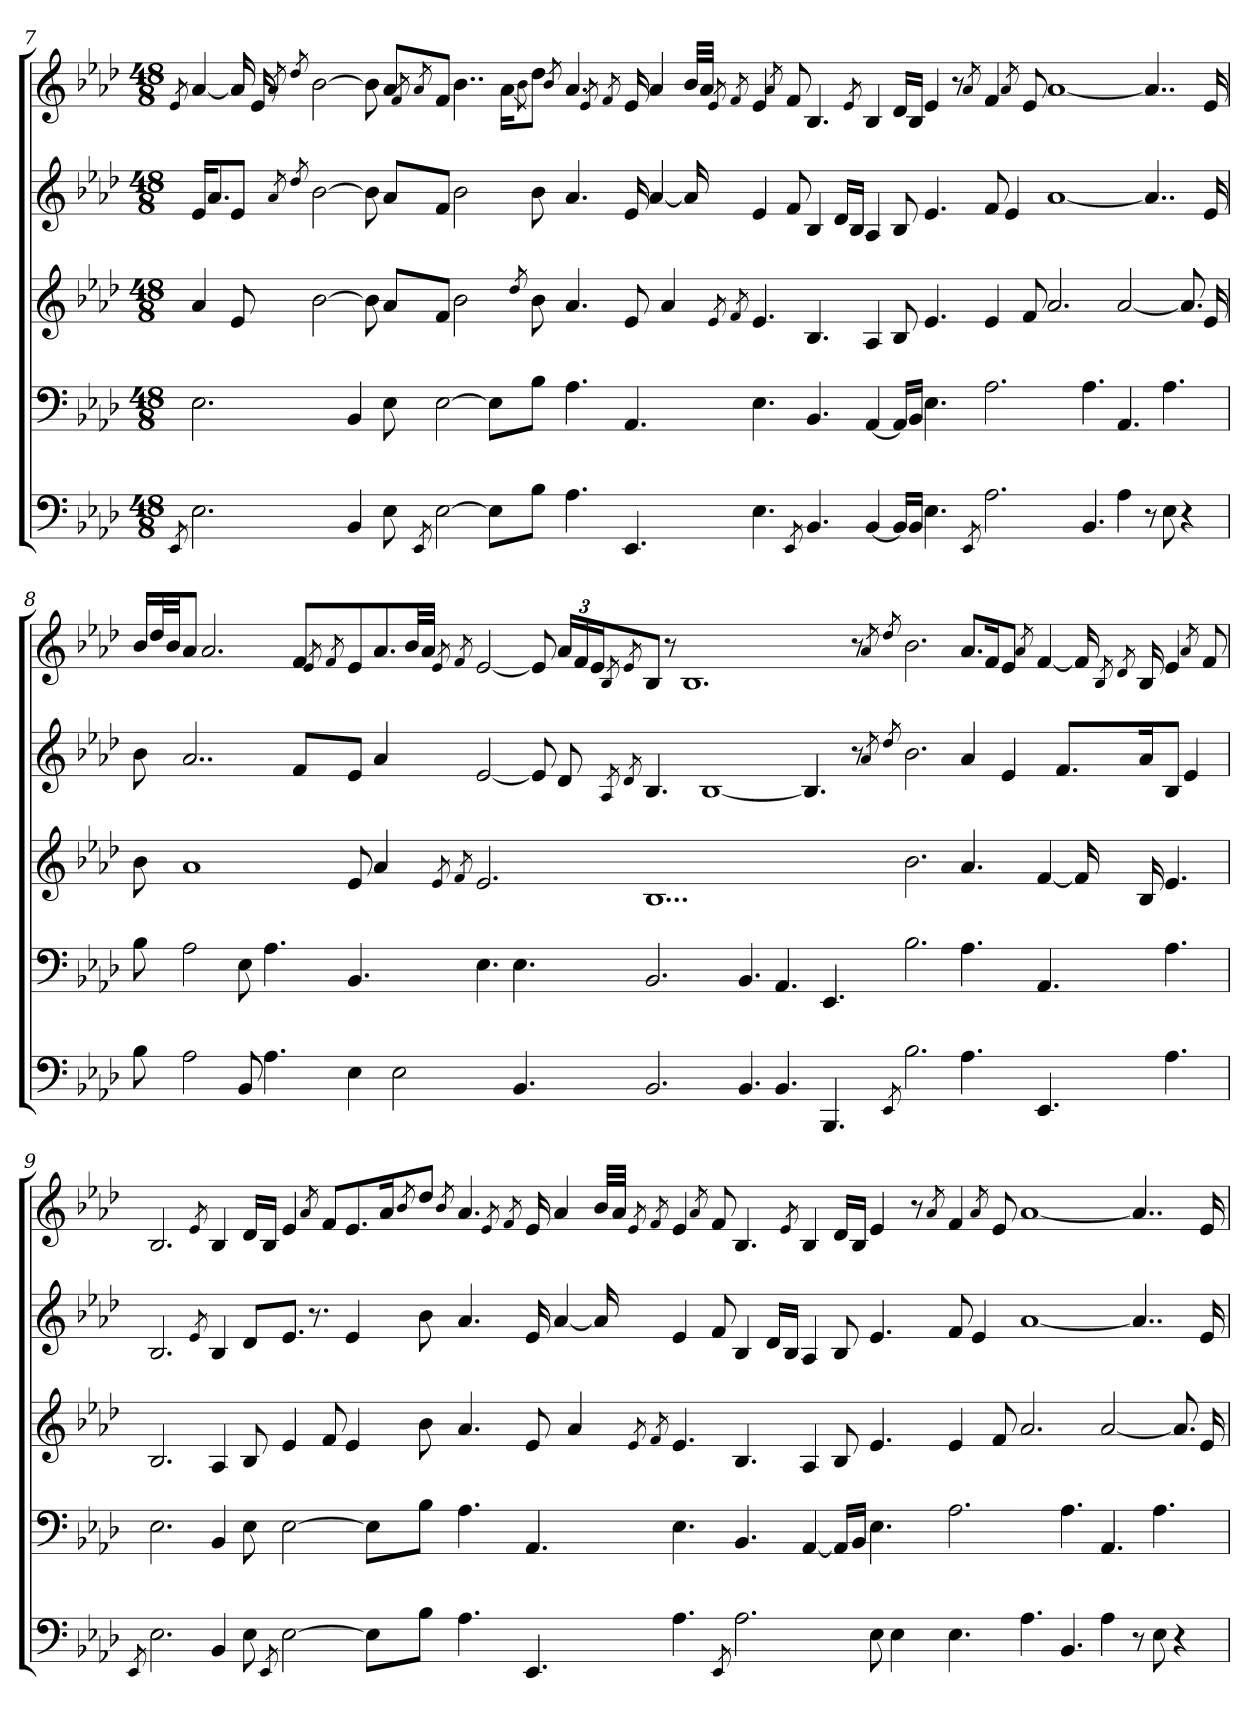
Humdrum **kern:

**kern	**kern	**kern	**kern	**kern
*part5	*part4	*part3	*part2	*part1
*staff5	*staff4	*staff3	*staff2	*staff1
*clefF4	*clefF4	*clefG2	*clefG2	*clefG2
*k[b-e-a-d-]	*k[b-e-a-d-]	*k[b-e-a-d-]	*k[b-e-a-d-]	*k[b-e-a-d-]
*M48/8	*M48/8	*M48/8	*M48/8	*M48/8
=7	=7	=7	=7	=7
8qEE-	.	.	.	8qe-
2.E-	2.E-	4a-	16e-/KL	[4a-
.	.	.	8.a-/	.
.	.	8e-	8e-/J	16a-]
.	.	.	.	16e-
.	.	.	8qa-	8qa-
.	.	.	8qdd-	8qdd-
.	.	[2b-	[2b-	[2b-
4BB-	4BB-	.	.	.
.	.	8b-]	8b-]	8b-]
8E-	8E-	8a-/L	8a-/L	8a-/L
.	.	.	.	8qf/
8qEE-	.	.	.	8qa-/
[2E-	[2E-	8f/J	8f/J	8f/J
.	.	2b-	2b-	4..b-
8E-\L]	8E-\L]	.	.	.
.	.	.	.	16a-\KL
.	.	8qdd-	.	8qb-\
8B-\J	8B-\J	8b-	8b-	8dd-\J
.	.	.	.	8qb-
4.A-	4.A-	4.a-	4.a-	4.a-
.	.	.	.	8qe-
.	.	.	.	8qf
4.EE-	4.AA-	8e-	16e-	16e-
.	.	.	[4a-	4a-
.	.	4a-	.	.
.	.	.	16a-]	32b-/LLL
.	.	.	.	32a-/JJJ
.	.	8qe-	.	8qe-
.	.	8qf	.	8qf
4.E-	4.E-	4.e-	4e-	4e-
.	.	.	.	8qa-
.	.	.	8f	8f
8qEE-	.	.	.	.
4.BB-	4.BB-	4.B-	4B-	4.B-
.	.	.	16d-/LL	.
.	.	.	16B-/JJ	.
.	.	.	.	8qe-
[4BB-	[4AA-	4A-	4A-	4B-
16BB-/LL]	16AA-/LL]	8B-	8B-	16d-/LL
16BB-/JJ	16BB-/JJ	.	.	16B-/JJ
4.E-	4.E-	4.e-	4.e-	4e-
.	.	.	.	8r
8qEE-	.	.	.	8qa-
2.A-	2.A-	4e-	8f	4f
.	.	.	4e-	.
.	.	.	.	8qa-
.	.	8f	.	8e-
.	.	2.a-	[1a-	[1a-
4.BB-	4.A-	.	.	.
4A-	4.AA-	[2a-	.	.
8r	.	.	4..a-]	4..a-]
8E-	4.A-	.	.	.
4r	.	8.a-]	.	.
.	.	16e-	16e-	16e-
=8	=8	=8	=8	=8
8B-	8B-	8b-	8b-	16b-/LL
.	.	.	.	32dd-/L
.	.	.	.	32b-/JJ
2A-	2A-	1a-	2..a-	8a-/J
.	.	.	.	2.a-
8BB-	8E-	.	.	.
4.A-	4.A-	.	.	.
.	.	.	8f/L	8f/L
.	.	.	.	8qe-/
.	.	.	.	8qf/
4E-	4.BB-	8e-	8e-/J	8e-/
.	.	4a-	4a-	8.a-/
2E-	.	.	.	.
.	.	.	.	32b-/LL
.	.	.	.	32a-/JJJ
.	.	8qe-	.	8qe-
.	.	8qf	.	8qf
.	4.E-	2.e-	[2e-	[2e-
4.BB-	4.E-	.	.	.
.	.	.	8e-]	8e-]
.	.	.	8d-	24a-/LL
.	.	.	.	24f/
.	.	.	.	24e-/J
.	.	.	8qA-	8qB-/
.	.	.	8qd-	8qe-/
2.BB-	2.BB-	1...B-	4.B-	8B-/J
.	.	.	.	8r
.	.	.	.	1.B-
.	.	.	[1B-	.
4.BB-	4.BB-	.	.	.
4.BB-	4.AA-	.	.	.
.	.	.	4.B-]	.
4.BBB-	4.EE-	.	.	.
.	.	.	8r	8r
.	.	.	8qa-	8qa-
8qEE-	.	.	8qdd-	8qdd-
2.B-	2.B-	2.b-	2.b-	2.b-
4.A-	4.A-	4.a-	4a-	8.a-/L
.	.	.	.	16f/K
.	.	.	4e-	8e-/J
.	.	.	.	8qa-
4.EE-	4.AA-	[4f	.	[4f
.	.	.	8.f/L	.
.	.	16f]	.	16f]
.	.	.	.	8qB-
.	.	.	.	8qd-
.	.	16B-	16a-/K	16B-
4.A-	4.A-	4.e-	8B-/J	4e-
.	.	.	4e-	.
.	.	.	.	8qa-
.	.	.	.	8f
=9	=9	=9	=9	=9
8qEE-	.	.	.	.
2.E-	2.E-	2.B-	2.B-	2.B-
.	.	.	8qe-	8qe-
4BB-	4BB-	4A-	4B-	4B-
8E-	8E-	8B-	8d-/L	16d-/LL
.	.	.	.	16B-/JJ
8qEE-	.	.	.	.
[2E-	[2E-	4e-	8.e-/J	4e-
.	.	.	8.r	.
.	.	.	.	8qa-
.	.	8f	.	8f/L
.	.	4e-	4e-	8.e-/
8E-\L]	8E-\L]	.	.	.
.	.	.	.	16a-/K
.	.	.	.	8qb-/
8B-\J	8B-\J	8b-	8b-	8dd-/J
.	.	.	.	8qb-
4.A-	4.A-	4.a-	4.a-	4.a-
.	.	.	.	8qe-
.	.	.	.	8qf
4.EE-	4.AA-	8e-	16e-	16e-
.	.	.	[4a-	4a-
.	.	4a-	.	.
.	.	.	16a-]	32b-/LLL
.	.	.	.	32a-/JJJ
.	.	8qe-	.	8qe-
.	.	8qf	.	8qf
4.A-	4.E-	4.e-	4e-	4e-
.	.	.	.	8qa-
.	.	.	8f	8f
8qEE-	.	.	.	.
2.A-	4.BB-	4.B-	4B-	4.B-
.	.	.	16d-/LL	.
.	.	.	16B-/JJ	.
.	.	.	.	8qe-
.	[4AA-	4A-	4A-	4B-
.	16AA-/LL]	8B-	8B-	16d-/LL
.	16BB-/JJ	.	.	16B-/JJ
8E-	4.E-	4.e-	4.e-	4e-
4E-	.	.	.	.
.	.	.	.	8r
.	.	.	.	8qa-
4.E-	2.A-	4e-	8f	4f
.	.	.	4e-	.
.	.	.	.	8qa-
.	.	8f	.	8e-
4.A-	.	2.a-	[1a-	[1a-
4.BB-	4.A-	.	.	.
4A-	4.AA-	[2a-	.	.
8r	.	.	4..a-]	4..a-]
8E-	4.A-	.	.	.
4r	.	8.a-]	.	.
.	.	16e-	16e-	16e-
=	=	=	=	=
*-	*-	*-	*-	*-
